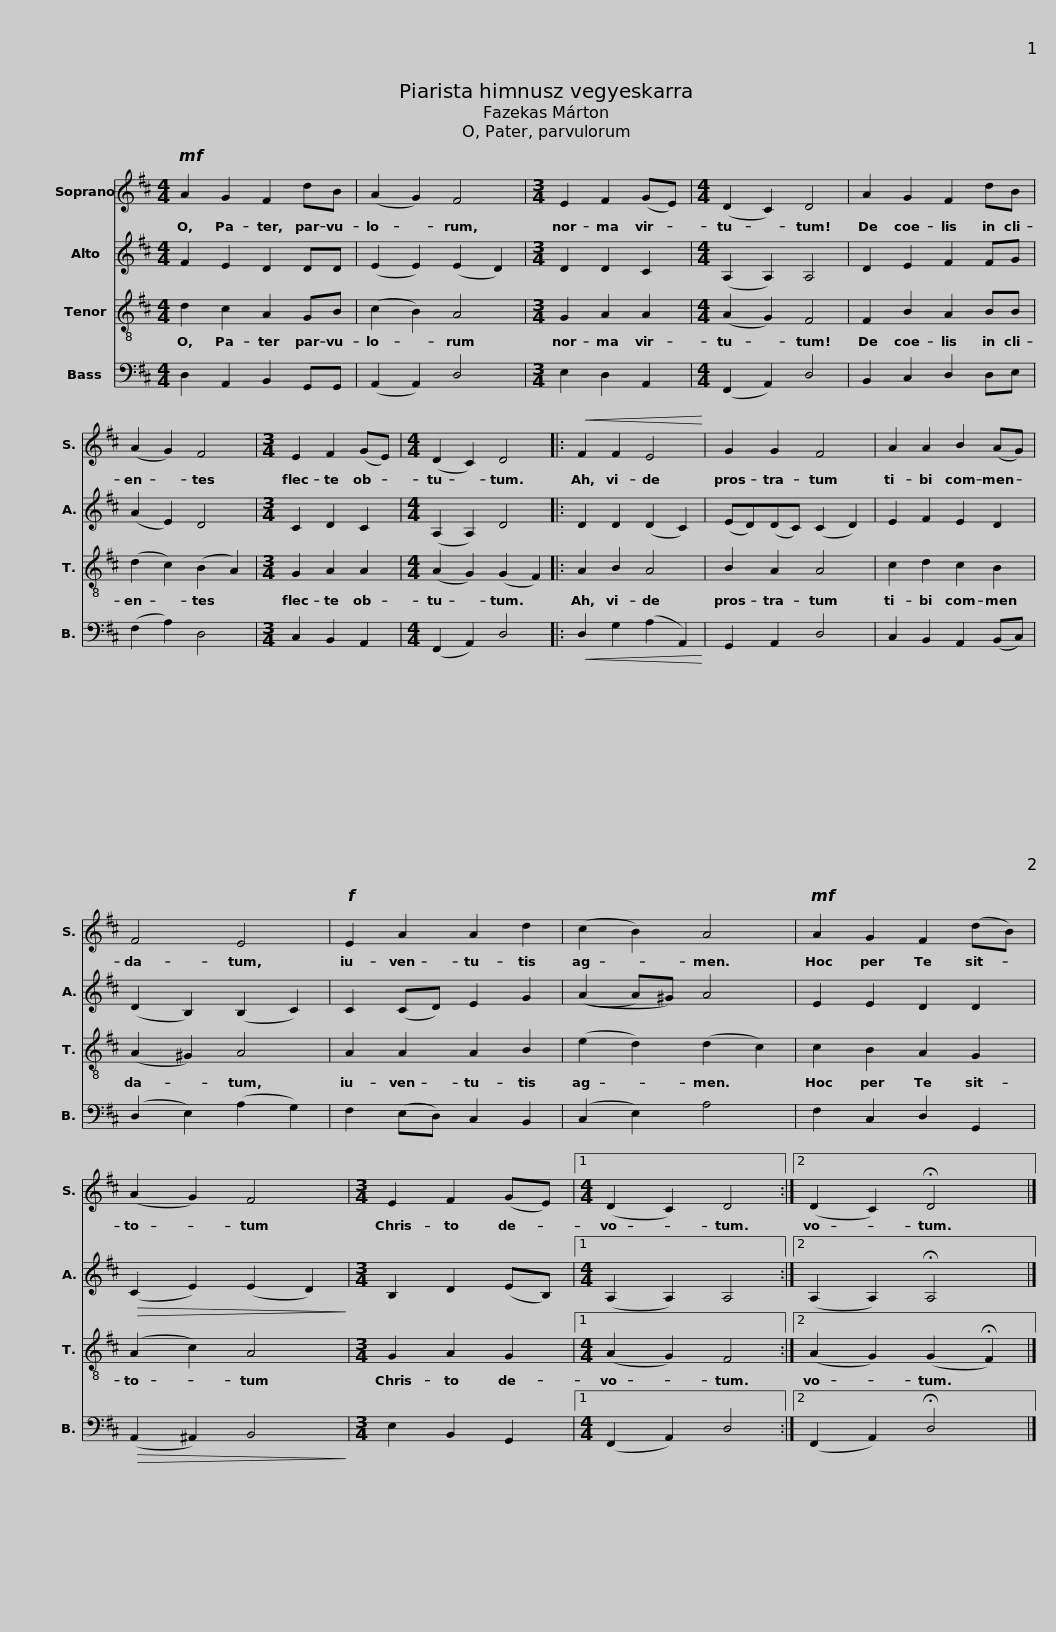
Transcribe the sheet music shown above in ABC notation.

X:1
%%score 1 2 3 4
L:1/8
M:4/4
I:linebreak $
K:D
V:1 treble
V:2 treble
V:3 treble-8
V:4 bass
V:1
!mf! A2 G2 F2 dB | (A2 G2) F4 |[M:3/4] E2 F2 (GE) |[M:4/4] (D2 C2) D4 | A2 G2 F2 dB | %5
 (A2 G2) F4 |$[M:3/4] E2 F2 (GE) |[M:4/4] (D2 C2) D4 |:!<(! F2 F2 E4!<)! | G2 G2 F4 | %10
 A2 A2 B2 (AG) | F4 E4 |$!f! E2 A2 A2 d2 | (c2 B2) A4 |!mf! A2 G2 F2 (dB) | %15
 (A2 G2) F4 |[M:3/4] E2 F2 (GE) |1[M:4/4] (D2 C2) D4 :|2 (D2 C2) !fermata!D4 |] %19
V:2
 F2 E2 D2 DD | (E2 E2) (E2 D2) |[M:3/4] D2 D2 C2 |[M:4/4] (A,2 A,2) A,4 | D2 E2 F2 FG | %5
 (A2 E2) D4 |$[M:3/4] C2 D2 C2 |[M:4/4] (A,2 A,2) D4 |: D2 D2 (D2 C2) | (ED)(DC) (C2 D2) | %10
 E2 F2 E2 D2 | (D2 B,2) (B,2 C2) |$ C2 (CD) E2 G2 | ((A2 A)^G) A4 | E2 E2 D2 D2 | %15
!>(! (C2 E2) (E2 D2)!>)! |[M:3/4] B,2 D2 (EB,) |1[M:4/4] (A,2 A,2) A,4 :|2 (A,2 A,2) !fermata!A,4 |] %19
V:3
 d2 c2 A2 GB | (c2 B2) A4 |[M:3/4] G2 A2 A2 |[M:4/4] (A2 G2) F4 | F2 B2 A2 BB | %5
 (d2 c2) (B2 A2) |$[M:3/4] G2 A2 A2 |[M:4/4] (A2 G2) (G2 F2) |: A2 B2 A4 | B2 A2 A4 | %10
 c2 d2 c2 B2 | (A2 ^G2) A4 |$ A2 A2 A2 B2 | (e2 d2) (d2 c2) | c2 B2 A2 G2 | %15
 (A2 c2) A4 |[M:3/4] G2 A2 G2 |1[M:4/4] (A2 G2) F4 :|2 (A2 G2) (G2 !fermata!F2) |] %19
V:4
 D,2 A,,2 B,,2 G,,G,, | (A,,2 A,,2) D,4 |[M:3/4] E,2 D,2 A,,2 |[M:4/4] (F,,2 A,,2) D,4 | B,,2 C,2 D,2 D,E, | %5
 (F,2 A,2) D,4 |$[M:3/4] C,2 B,,2 A,,2 |[M:4/4] (F,,2 A,,2) D,4 |:!<(! D,2 G,2 (A,2 A,,2)!<)! | G,,2 A,,2 D,4 | %10
 C,2 B,,2 A,,2 (B,,C,) | (D,2 E,2) (A,2 G,2) |$ F,2 (E,D,) C,2 B,,2 | (C,2 E,2) A,4 | F,2 C,2 D,2 G,,2 | %15
!>(! (A,,2 ^A,,2) B,,4!>)! |[M:3/4] E,2 B,,2 G,,2 |1[M:4/4] (F,,2 A,,2) D,4 :|2 (F,,2 A,,2) !fermata!D,4 |] %19
